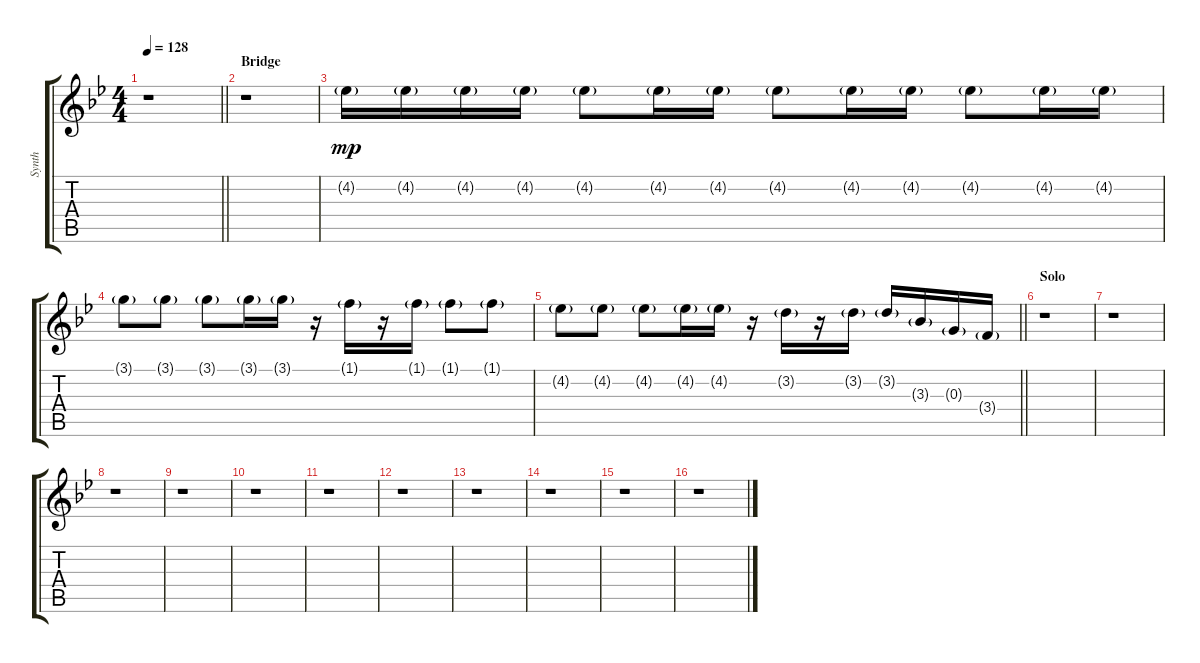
\track ("Synth" "Synth") {instrument synthbass1}
\staff {score tabs}
\tuning (E4 B3 G3 D3 A2 E2) {hide}
\ts (4 4)
\tempo 128
\clef g2
\barLineRight lightlight
\ks gminor
r.1{dy mp} |
\section ("" "Bridge")
r.1 |
4.2{g}.16 4.2{g}.16 4.2{g}.16 4.2{g}.16 4.2{g}.8 4.2{g}.16 4.2{g}.16 4.2{g}.8 4.2{g}.16 4.2{g}.16 4.2{g}.8 4.2{g}.16 4.2{g}.16 |
3.1{g}.8 3.1{g}.8 3.1{g}.8 3.1{g}.16 3.1{g}.16 r.16 1.1{g}.16 r.16 1.1{g}.16 1.1{g}.8 1.1{g}.8 |
\barLineRight lightlight
4.2{g}.8 4.2{g}.8 4.2{g}.8 4.2{g}.16 4.2{g}.16 r.16 3.2{g}.16 r.16 3.2{g}.16 3.2{g}.16 3.3{g}.16 0.3{g}.16 3.4{g}.16 |
\section ("" "Solo")
r.1 |
r.1 |
r.1 |
r.1 |
r.1 |
r.1 |
r.1 |
r.1 |
r.1 |
r.1 |
r.1
